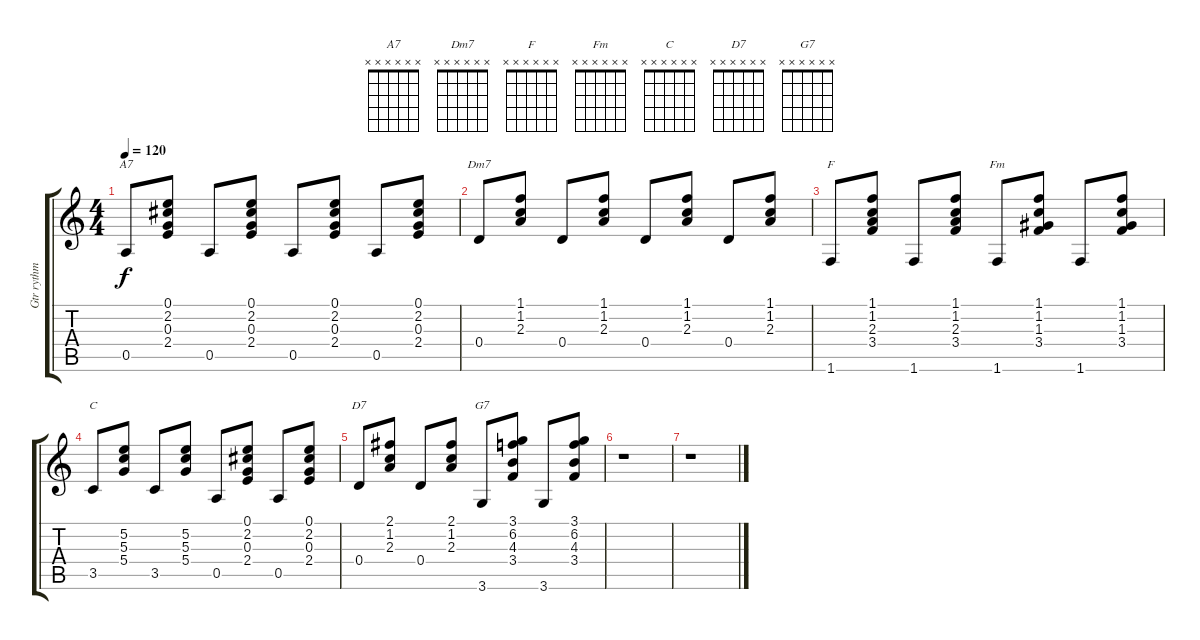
\track ("Gtr rythm" "Gtr rythm") {instrument acousticguitarsteel}
\staff {score tabs}
\tuning (E4 B3 G3 D3 A2 E2) {hide}
\chord ("A7" x x x x x x) {firstfret 0}
\chord ("Dm7" x x x x x x) {firstfret 0}
\chord ("F" x x x x x x) {firstfret 0}
\chord ("Fm" x x x x x x) {firstfret 0}
\chord ("C" x x x x x x) {firstfret 0}
\chord ("D7" x x x x x x) {firstfret 0}
\chord ("G7" x x x x x x) {firstfret 0}
\ts (4 4)
\tempo 120
\clef g2
\ks c
0.5.8{ch "A7" dy f} (0.1 2.2 0.3 2.4).8 0.5.8 (0.1 2.2 0.3 2.4).8 0.5.8 (0.1 2.2 0.3 2.4).8 0.5.8 (0.1 2.2 0.3 2.4).8 |
0.4.8{ch "Dm7"} (1.1 1.2 2.3).8 0.4.8 (1.1 1.2 2.3).8 0.4.8 (1.1 1.2 2.3).8 0.4.8 (1.1 1.2 2.3).8 |
1.6.8{ch "F"} (1.1 1.2 2.3 3.4).8 1.6.8 (1.1 1.2 2.3 3.4).8 1.6.8{ch "Fm"} (1.1 1.2 1.3 3.4).8 1.6.8 (1.1 1.2 1.3 3.4).8 |
3.5.8{ch "C"} (5.2 5.3 5.4).8 3.5.8 (5.2 5.3 5.4).8 0.5.8 (0.1 2.2 0.3 2.4).8 0.5.8 (0.1 2.2 0.3 2.4).8 |
0.4.8{ch "D7"} (2.1 1.2 2.3).8 0.4.8 (2.1 1.2 2.3).8 3.6.8{ch "G7"} (3.1 6.2 4.3 3.4).8 3.6.8 (3.1 6.2 4.3 3.4).8 |
r.1 |
r.1
